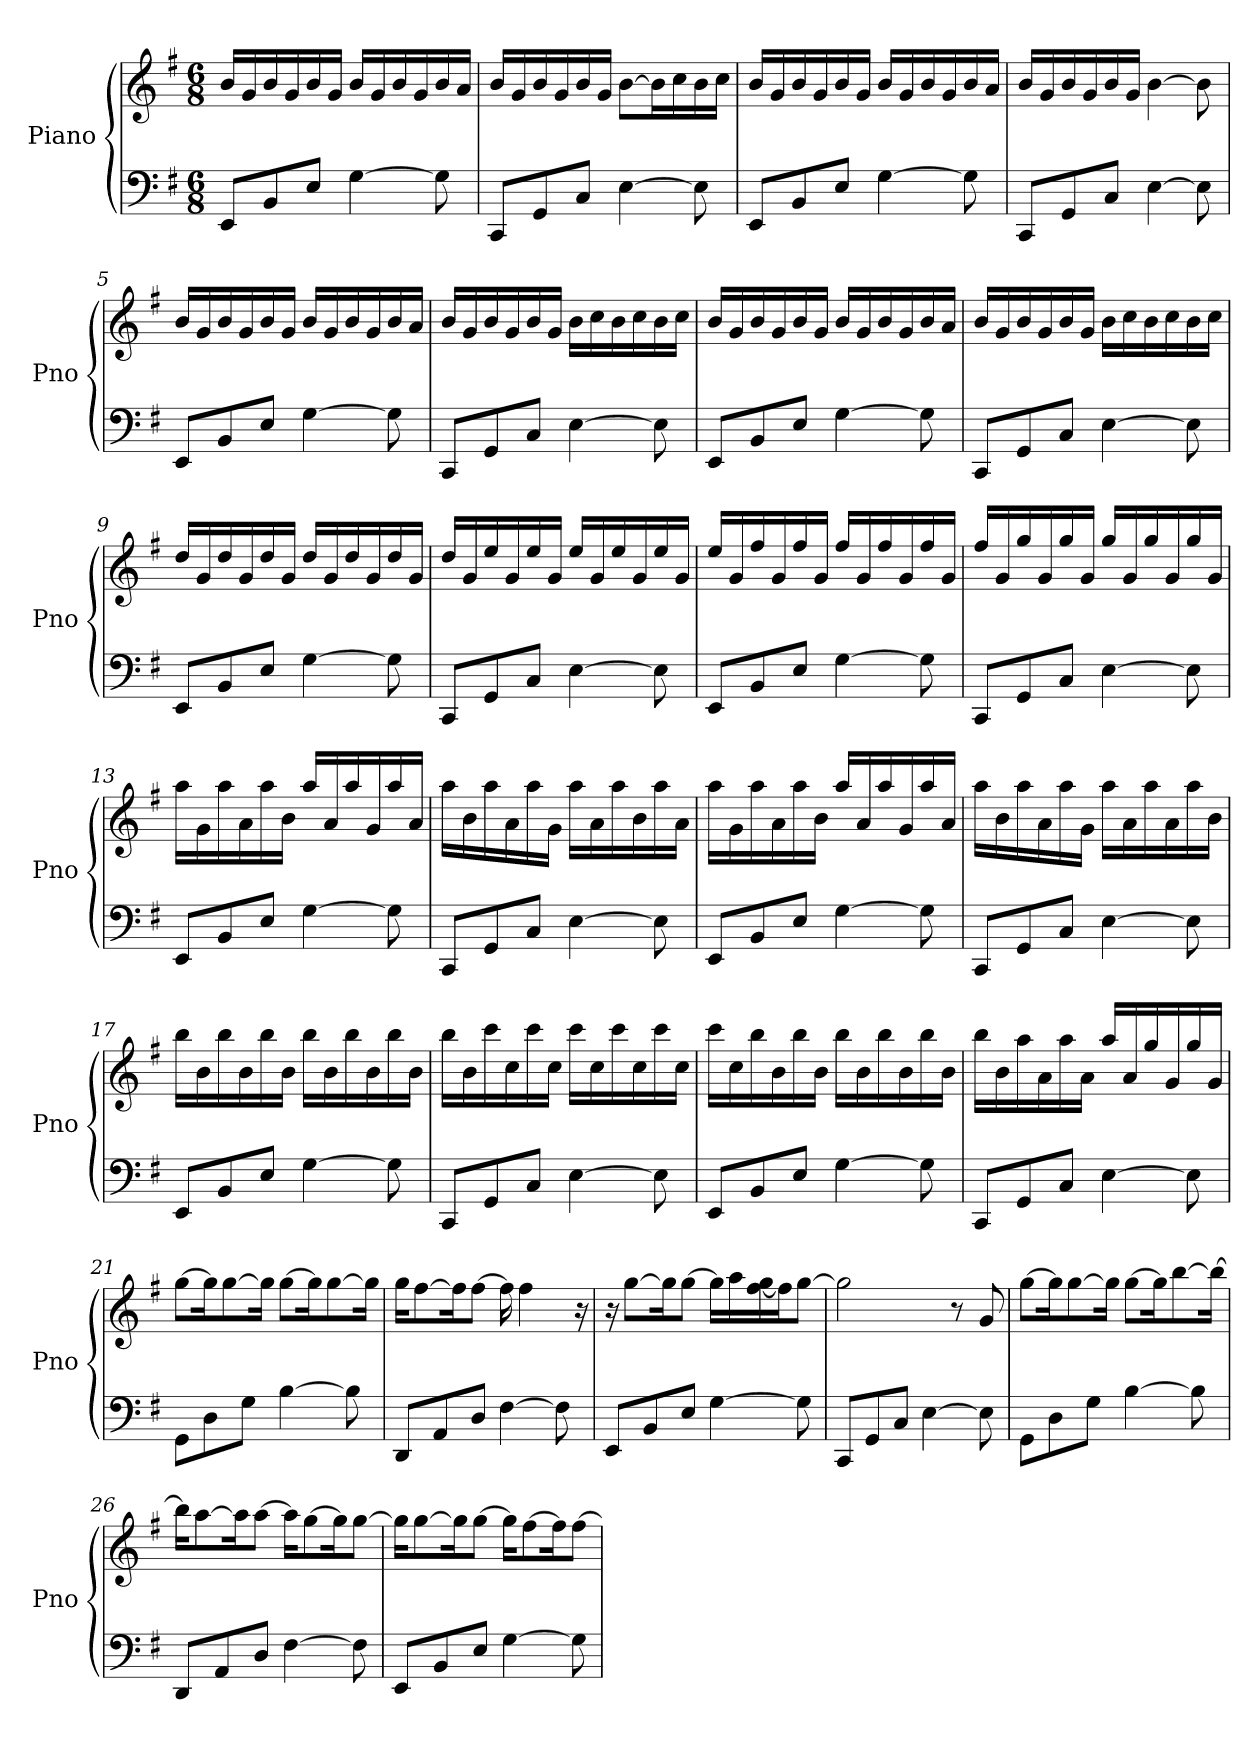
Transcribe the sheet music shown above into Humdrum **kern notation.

**kern	**kern
*part1	*part1
*staff2	*staff1
*I"Piano	*
*I'Pno	*
*clefF4	*clefG2
*k[f#]	*k[f#]
*G:	*G:
*M6/8	*M6/8
=1	=1
8EE/L	16b/LL
.	16g/
8BB/	16b/
.	16g/
8E/J	16b/
.	16g/JJ
[4G\	16b/LL
.	16g/
.	16b/
.	16g/
8G\]	16b/
.	16a/JJ
=2	=2
8CC/L	16b/LL
.	16g/
8GG/	16b/
.	16g/
8C/J	16b/
.	16g/JJ
[4E\	[8b\L
.	16b\L]
.	16cc\
8E\]	16b\
.	16cc\JJ
=3	=3
8EE/L	16b/LL
.	16g/
8BB/	16b/
.	16g/
8E/J	16b/
.	16g/JJ
[4G\	16b/LL
.	16g/
.	16b/
.	16g/
8G\]	16b/
.	16a/JJ
!!LO:LB:g=z
=4	=4
8CC/L	16b/LL
.	16g/
8GG/	16b/
.	16g/
8C/J	16b/
.	16g/JJ
[4E\	[4b\
8E\]	8b\]
=5	=5
8EE/L	16b/LL
.	16g/
8BB/	16b/
.	16g/
8E/J	16b/
.	16g/JJ
[4G\	16b/LL
.	16g/
.	16b/
.	16g/
8G\]	16b/
.	16a/JJ
=6	=6
8CC/L	16b/LL
.	16g/
8GG/	16b/
.	16g/
8C/J	16b/
.	16g/JJ
[4E\	16b\LL
.	16cc\
.	16b\
.	16cc\
8E\]	16b\
.	16cc\JJ
!!LO:LB:g=z
=7	=7
8EE/L	16b/LL
.	16g/
8BB/	16b/
.	16g/
8E/J	16b/
.	16g/JJ
[4G\	16b/LL
.	16g/
.	16b/
.	16g/
8G\]	16b/
.	16a/JJ
=8	=8
8CC/L	16b/LL
.	16g/
8GG/	16b/
.	16g/
8C/J	16b/
.	16g/JJ
[4E\	16b\LL
.	16cc\
.	16b\
.	16cc\
8E\]	16b\
.	16cc\JJ
=9	=9
8EE/L	16dd/LL
.	16g/
8BB/	16dd/
.	16g/
8E/J	16dd/
.	16g/JJ
[4G\	16dd/LL
.	16g/
.	16dd/
.	16g/
8G\]	16dd/
.	16g/JJ
!!LO:LB:g=z
=10	=10
8CC/L	16dd/LL
.	16g/
8GG/	16ee/
.	16g/
8C/J	16ee/
.	16g/JJ
[4E\	16ee/LL
.	16g/
.	16ee/
.	16g/
8E\]	16ee/
.	16g/JJ
=11	=11
8EE/L	16ee/LL
.	16g/
8BB/	16ff#/
.	16g/
8E/J	16ff#/
.	16g/JJ
[4G\	16ff#/LL
.	16g/
.	16ff#/
.	16g/
8G\]	16ff#/
.	16g/JJ
=12	=12
8CC/L	16ff#/LL
.	16g/
8GG/	16gg/
.	16g/
8C/J	16gg/
.	16g/JJ
[4E\	16gg/LL
.	16g/
.	16gg/
.	16g/
8E\]	16gg/
.	16g/JJ
!!LO:LB:g=z
=13	=13
8EE/L	16aa\LL
.	16g\
8BB/	16aa\
.	16a\
8E/J	16aa\
.	16b\JJ
[4G\	16aa/LL
.	16a/
.	16aa/
.	16g/
8G\]	16aa/
.	16a/JJ
=14	=14
8CC/L	16aa\LL
.	16b\
8GG/	16aa\
.	16a\
8C/J	16aa\
.	16g\JJ
[4E\	16aa\LL
.	16a\
.	16aa\
.	16b\
8E\]	16aa\
.	16a\JJ
=15	=15
8EE/L	16aa\LL
.	16g\
8BB/	16aa\
.	16a\
8E/J	16aa\
.	16b\JJ
[4G\	16aa/LL
.	16a/
.	16aa/
.	16g/
8G\]	16aa/
.	16a/JJ
!!LO:PB:g=z
=16	=16
8CC/L	16aa\LL
.	16b\
8GG/	16aa\
.	16a\
8C/J	16aa\
.	16g\JJ
[4E\	16aa\LL
.	16a\
.	16aa\
.	16a\
8E\]	16aa\
.	16b\JJ
=17	=17
8EE/L	16bb\LL
.	16b\
8BB/	16bb\
.	16b\
8E/J	16bb\
.	16b\JJ
[4G\	16bb\LL
.	16b\
.	16bb\
.	16b\
8G\]	16bb\
.	16b\JJ
=18	=18
8CC/L	16bb\LL
.	16b\
8GG/	16ccc\
.	16cc\
8C/J	16ccc\
.	16cc\JJ
[4E\	16ccc\LL
.	16cc\
.	16ccc\
.	16cc\
8E\]	16ccc\
.	16cc\JJ
!!LO:LB:g=z
=19	=19
8EE/L	16ccc\LL
.	16cc\
8BB/	16bb\
.	16b\
8E/J	16bb\
.	16b\JJ
[4G\	16bb\LL
.	16b\
.	16bb\
.	16b\
8G\]	16bb\
.	16b\JJ
=20	=20
8CC/L	16bb\LL
.	16b\
8GG/	16aa\
.	16a\
8C/J	16aa\
.	16a\JJ
[4E\	16aa/LL
.	16a/
.	16gg/
.	16g/
8E\]	16gg/
.	16g/JJ
=21	=21
8GG\L	[8gg\L
8D\	16gg\K]
.	[8gg\
8G\J	.
.	16gg\Jk]
[4B\	[8gg\L
.	16gg\K]
.	[8gg\
8B\]	.
.	16gg\Jk]
=22	=22
8DD/L	16gg\KL
.	[8ff#\
8AA/	.
.	16ff#\K]
8D/J	[8ff#\J
[4F#\	16ff#\]
.	4ff#\
8F#\]	.
.	16r
!!LO:LB:g=z
=23	=23
8EE/L	16r
.	[8gg\L
8BB/	.
.	16gg\K]
8E/J	[8gg\J
[4G\	16gg\LL]
.	16aa\
.	[16ff#\ 16gg\
.	16ff#\J]
8G\]	[8gg\J
=24	=24
8CC/L	2gg\]
8GG/	.
8C/J	.
[4E\	.
.	8r
8E\]	8g/
=25	=25
8GG\L	[8gg\L
8D\	16gg\K]
.	[8gg\
8G\J	.
.	16gg\Jk]
[4B\	[8gg\L
.	16gg\K]
.	[8bb\
8B\]	.
.	16bb\Jk_
=26	=26
8DD/L	16bb\KL]
.	[8aa\
8AA/	.
.	16aa\K]
8D/J	[8aa\J
[4F#\	16aa\KL]
.	[8gg\
.	16gg\K]
8F#\]	[8gg\J
=27	=27
8EE/L	16gg\KL]
.	[8gg\
8BB/	.
.	16gg\K]
8E/J	[8gg\J
[4G\	16gg\KL]
.	[8ff#\
.	16ff#\K]
8G\]	[8ff#\J
=	=
*-	*-
